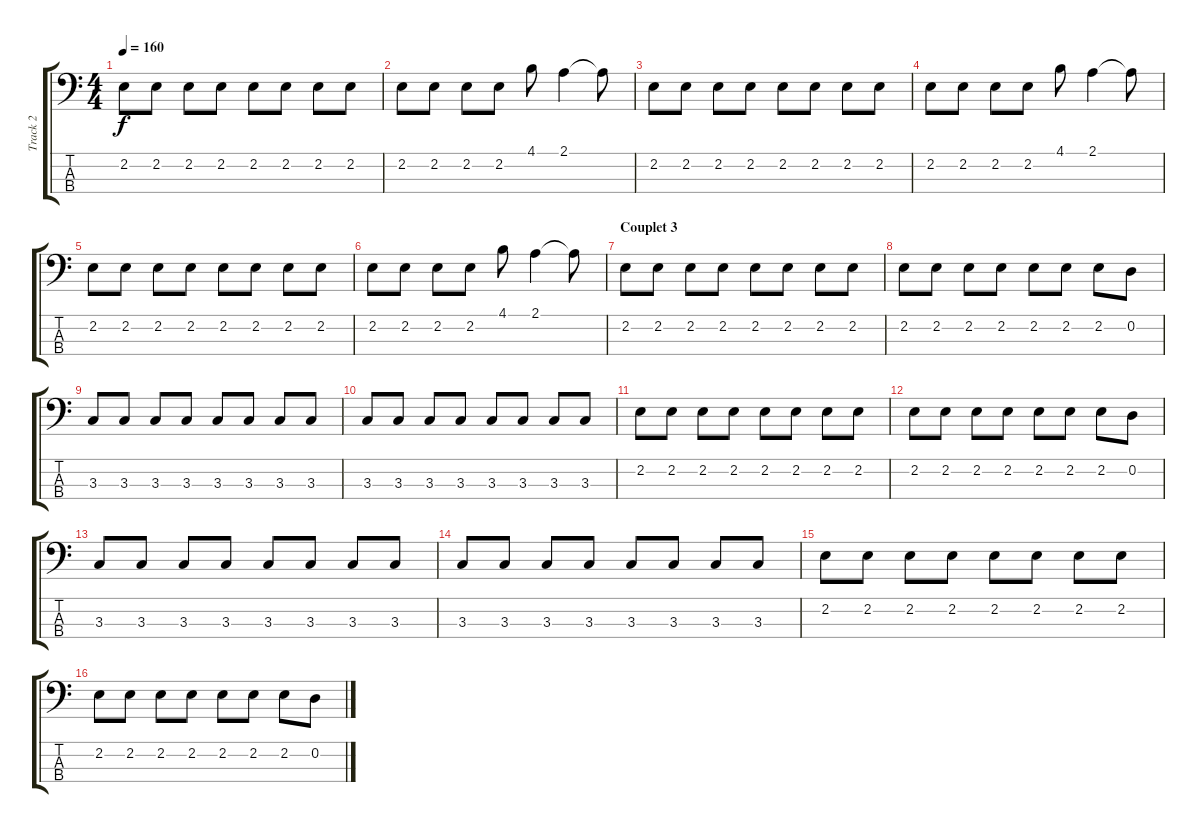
\track ("Track 2" "Track 2") {instrument electricbasspick}
\staff {score tabs}
\tuning (G2 D2 A1 E1) {hide}
\ts (4 4)
\tempo 160
\clef f4
\ks c
2.2.8{dy f} 2.2.8 2.2.8 2.2.8 2.2.8 2.2.8 2.2.8 2.2.8 |
2.2.8 2.2.8 2.2.8 2.2.8 4.1.8 2.1.4 2.1{t}.8 |
2.2.8 2.2.8 2.2.8 2.2.8 2.2.8 2.2.8 2.2.8 2.2.8 |
2.2.8 2.2.8 2.2.8 2.2.8 4.1.8 2.1.4 2.1{t}.8 |
2.2.8 2.2.8 2.2.8 2.2.8 2.2.8 2.2.8 2.2.8 2.2.8 |
2.2.8 2.2.8 2.2.8 2.2.8 4.1.8 2.1.4 2.1{t}.8 |
\section ("" "Couplet 3")
2.2.8 2.2.8 2.2.8 2.2.8 2.2.8 2.2.8 2.2.8 2.2.8 |
2.2.8 2.2.8 2.2.8 2.2.8 2.2.8 2.2.8 2.2.8 0.2.8 |
3.3.8 3.3.8 3.3.8 3.3.8 3.3.8 3.3.8 3.3.8 3.3.8 |
3.3.8 3.3.8 3.3.8 3.3.8 3.3.8 3.3.8 3.3.8 3.3.8 |
2.2.8 2.2.8 2.2.8 2.2.8 2.2.8 2.2.8 2.2.8 2.2.8 |
2.2.8 2.2.8 2.2.8 2.2.8 2.2.8 2.2.8 2.2.8 0.2.8 |
3.3.8 3.3.8 3.3.8 3.3.8 3.3.8 3.3.8 3.3.8 3.3.8 |
3.3.8 3.3.8 3.3.8 3.3.8 3.3.8 3.3.8 3.3.8 3.3.8 |
2.2.8 2.2.8 2.2.8 2.2.8 2.2.8 2.2.8 2.2.8 2.2.8 |
2.2.8 2.2.8 2.2.8 2.2.8 2.2.8 2.2.8 2.2.8 0.2.8
